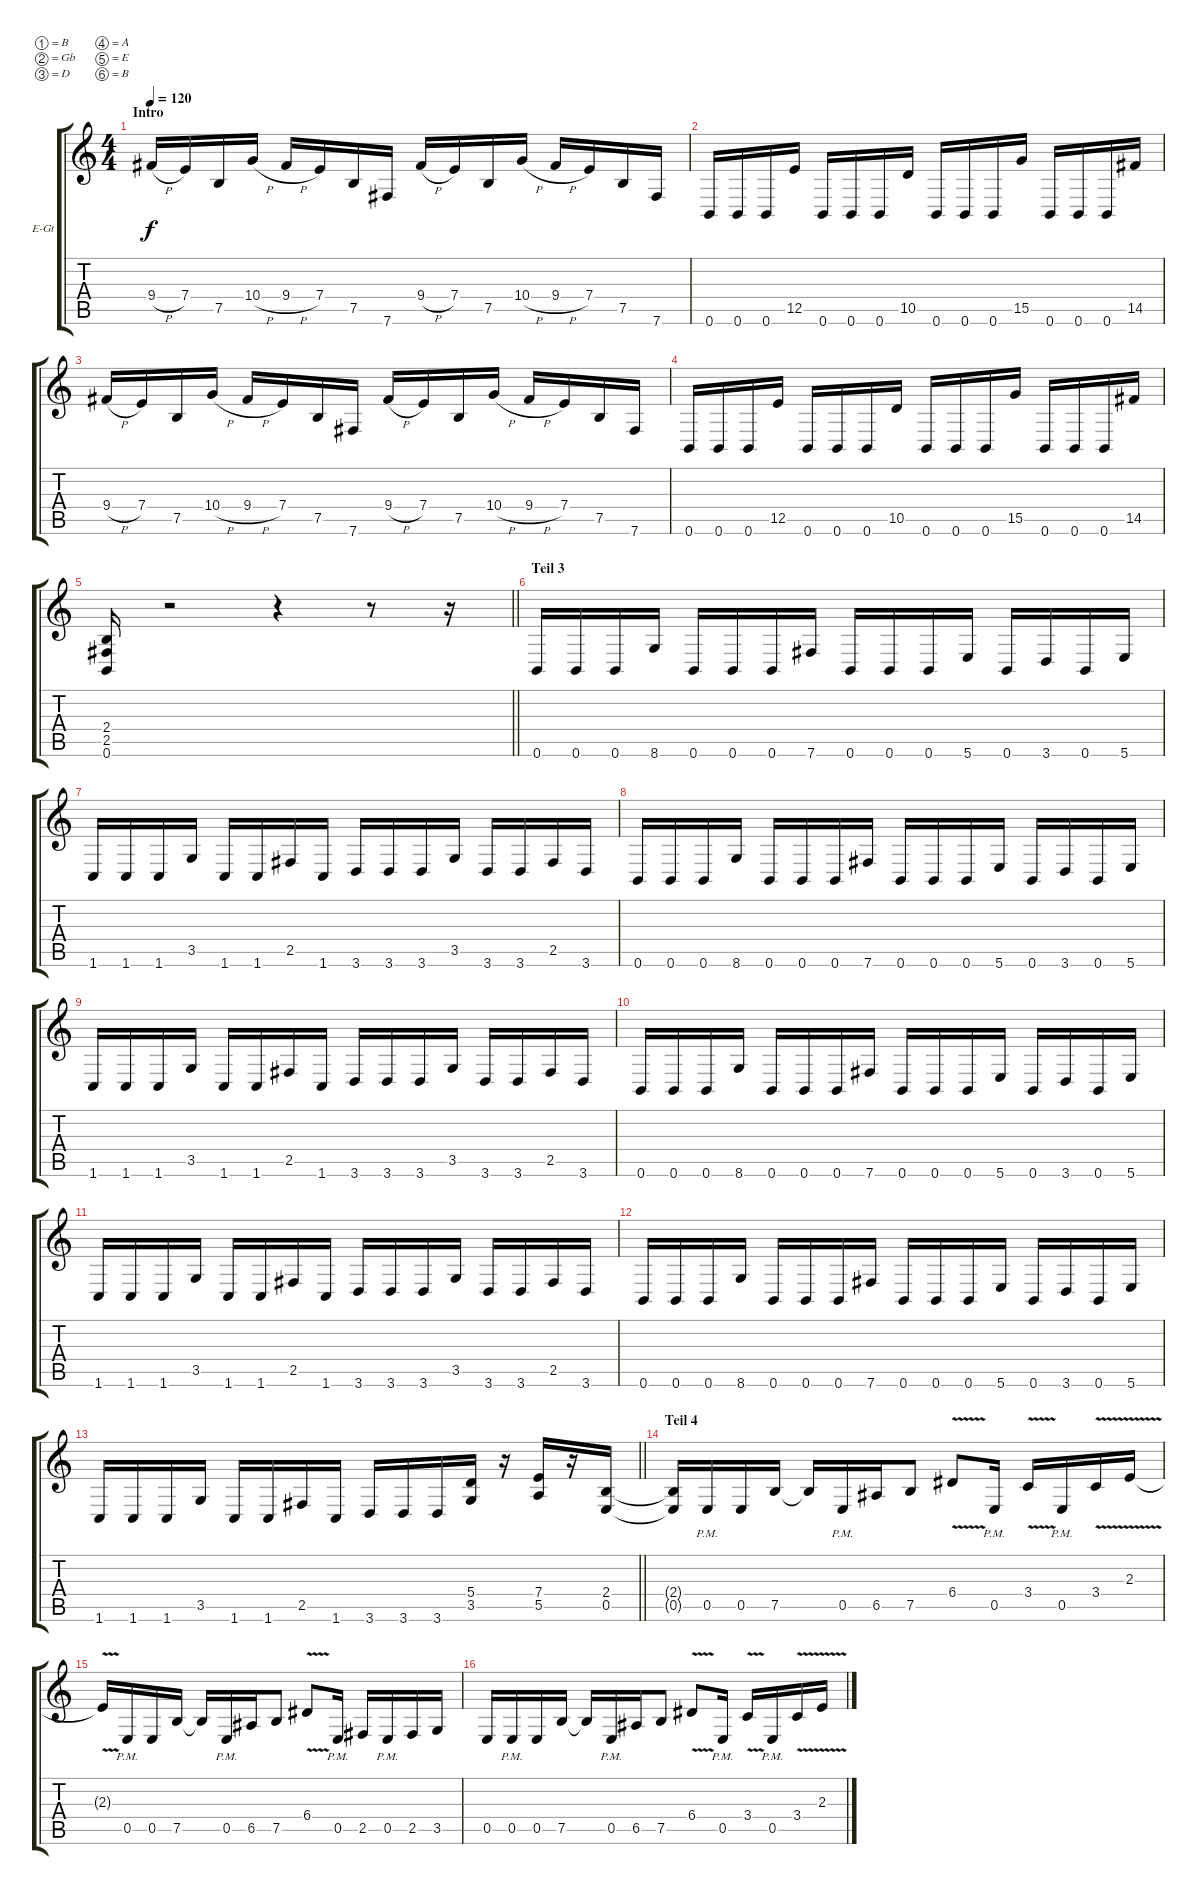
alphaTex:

\bracketExtendMode groupsimilarinstruments
\firstSystemTrackNameOrientation horizontal
\otherSystemsTrackNameOrientation horizontal
\track ("RG Left" "E-Gt") {instrument distortionguitar}
\staff {score tabs}
\tuning (B3 Gb3 D3 A2 E2 B1)
\ts (4 4)
\beaming (8 2 2 2 2)
\section ("" "Intro")
\tempo 120
\clef g2
\ks c
9.4{h}.16{dy f instrument distortionguitar} 7.4.16 7.5.16 10.4{h}.16 9.4{h}.16 7.4.16 7.5.16 7.6.16 9.4{h}.16 7.4.16 7.5.16 10.4{h}.16 9.4{h}.16 7.4.16 7.5.16 7.6.16 |
0.6.16 0.6.16 0.6.16 12.5.16 0.6.16 0.6.16 0.6.16 10.5.16 0.6.16 0.6.16 0.6.16 15.5.16 0.6.16 0.6.16 0.6.16 14.5.16 |
9.4{h}.16 7.4.16 7.5.16 10.4{h}.16 9.4{h}.16 7.4.16 7.5.16 7.6.16 9.4{h}.16 7.4.16 7.5.16 10.4{h}.16 9.4{h}.16 7.4.16 7.5.16 7.6.16 |
0.6.16 0.6.16 0.6.16 12.5.16 0.6.16 0.6.16 0.6.16 10.5.16 0.6.16 0.6.16 0.6.16 15.5.16 0.6.16 0.6.16 0.6.16 14.5.16 |
\barLineRight lightlight
(2.4 2.5 0.6).16 r.2 r.4 r.8 r.16 |
\section ("" "Teil 3")
0.6.16 0.6.16 0.6.16 8.6.16 0.6.16 0.6.16 0.6.16 7.6.16 0.6.16 0.6.16 0.6.16 5.6.16 0.6.16 3.6.16 0.6.16 5.6.16 |
1.6.16 1.6.16 1.6.16 3.5.16 1.6.16 1.6.16 2.5.16 1.6.16 3.6.16 3.6.16 3.6.16 3.5.16 3.6.16 3.6.16 2.5.16 3.6.16 |
0.6.16 0.6.16 0.6.16 8.6.16 0.6.16 0.6.16 0.6.16 7.6.16 0.6.16 0.6.16 0.6.16 5.6.16 0.6.16 3.6.16 0.6.16 5.6.16 |
1.6.16 1.6.16 1.6.16 3.5.16 1.6.16 1.6.16 2.5.16 1.6.16 3.6.16 3.6.16 3.6.16 3.5.16 3.6.16 3.6.16 2.5.16 3.6.16 |
0.6.16 0.6.16 0.6.16 8.6.16 0.6.16 0.6.16 0.6.16 7.6.16 0.6.16 0.6.16 0.6.16 5.6.16 0.6.16 3.6.16 0.6.16 5.6.16 |
1.6.16 1.6.16 1.6.16 3.5.16 1.6.16 1.6.16 2.5.16 1.6.16 3.6.16 3.6.16 3.6.16 3.5.16 3.6.16 3.6.16 2.5.16 3.6.16 |
0.6.16 0.6.16 0.6.16 8.6.16 0.6.16 0.6.16 0.6.16 7.6.16 0.6.16 0.6.16 0.6.16 5.6.16 0.6.16 3.6.16 0.6.16 5.6.16 |
\barLineRight lightlight
1.6.16 1.6.16 1.6.16 3.5.16 1.6.16 1.6.16 2.5.16 1.6.16 3.6.16 3.6.16 3.6.16 (5.4 3.5).16 r.16 (7.4 5.5).16 r.16 (2.4 0.5).16 |
\section ("" "Teil 4")
(2.4{t} 0.5{t}).16 0.5{pm}.16 0.5.16 7.5.16 7.5{t}.16 0.5{pm}.16 6.5.16 7.5.8 6.4{v}.8 0.5{pm}.16 3.4{v}.16 0.5{pm}.16 3.4{v}.16 2.3{v}.16 |
2.3{v t}.16 0.5{pm}.16 0.5.16 7.5.16 7.5{t}.16 0.5{pm}.16 6.5.16 7.5.8 6.4{v}.8 0.5{pm}.16 2.5.16 0.5{pm}.16 2.5.16 3.5.16 |
0.5.16 0.5{pm}.16 0.5.16 7.5.16 7.5{t}.16 0.5{pm}.16 6.5.16 7.5.8 6.4{v}.8 0.5{pm}.16 3.4{v}.16 0.5{pm}.16 3.4{v}.16 2.3{v}.16
